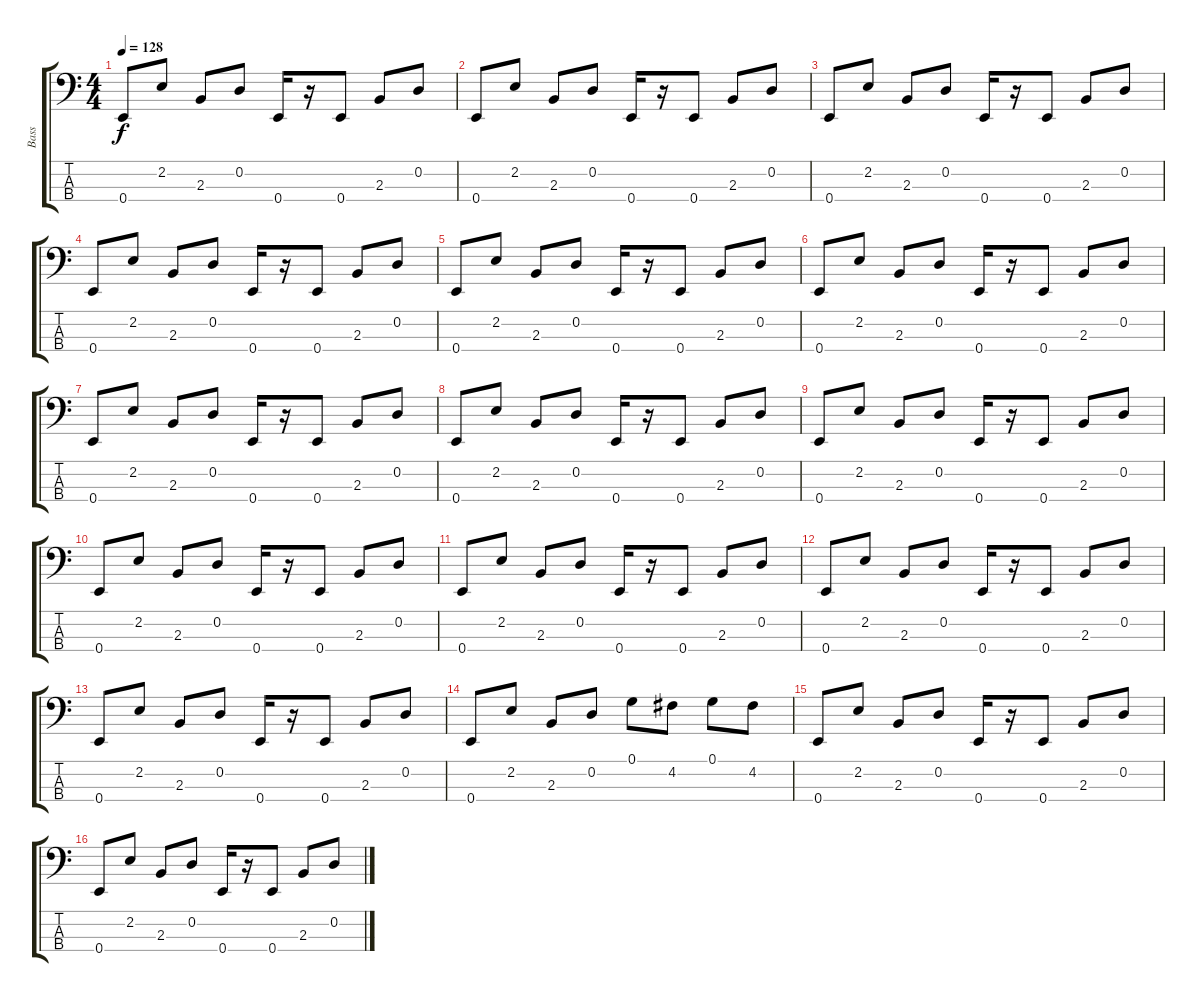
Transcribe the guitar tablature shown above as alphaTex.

\track ("Bass" "Bass") {instrument electricbassfinger}
\staff {score tabs}
\tuning (G2 D2 A1 E1) {hide}
\ts (4 4)
\tempo 128
\clef f4
\ks c
0.4.8{dy f} 2.2.8 2.3.8 0.2.8 0.4.16 r.16 0.4.8 2.3.8 0.2.8 |
0.4.8 2.2.8 2.3.8 0.2.8 0.4.16 r.16 0.4.8 2.3.8 0.2.8 |
0.4.8 2.2.8 2.3.8 0.2.8 0.4.16 r.16 0.4.8 2.3.8 0.2.8 |
0.4.8 2.2.8 2.3.8 0.2.8 0.4.16 r.16 0.4.8 2.3.8 0.2.8 |
0.4.8 2.2.8 2.3.8 0.2.8 0.4.16 r.16 0.4.8 2.3.8 0.2.8 |
0.4.8 2.2.8 2.3.8 0.2.8 0.4.16 r.16 0.4.8 2.3.8 0.2.8 |
0.4.8 2.2.8 2.3.8 0.2.8 0.4.16 r.16 0.4.8 2.3.8 0.2.8 |
0.4.8 2.2.8 2.3.8 0.2.8 0.4.16 r.16 0.4.8 2.3.8 0.2.8 |
0.4.8 2.2.8 2.3.8 0.2.8 0.4.16 r.16 0.4.8 2.3.8 0.2.8 |
0.4.8 2.2.8 2.3.8 0.2.8 0.4.16 r.16 0.4.8 2.3.8 0.2.8 |
0.4.8 2.2.8 2.3.8 0.2.8 0.4.16 r.16 0.4.8 2.3.8 0.2.8 |
0.4.8 2.2.8 2.3.8 0.2.8 0.4.16 r.16 0.4.8 2.3.8 0.2.8 |
0.4.8 2.2.8 2.3.8 0.2.8 0.4.16 r.16 0.4.8 2.3.8 0.2.8 |
0.4.8 2.2.8 2.3.8 0.2.8 0.1.8 4.2.8 0.1.8 4.2.8 |
0.4.8 2.2.8 2.3.8 0.2.8 0.4.16 r.16 0.4.8 2.3.8 0.2.8 |
0.4.8 2.2.8 2.3.8 0.2.8 0.4.16 r.16 0.4.8 2.3.8 0.2.8
